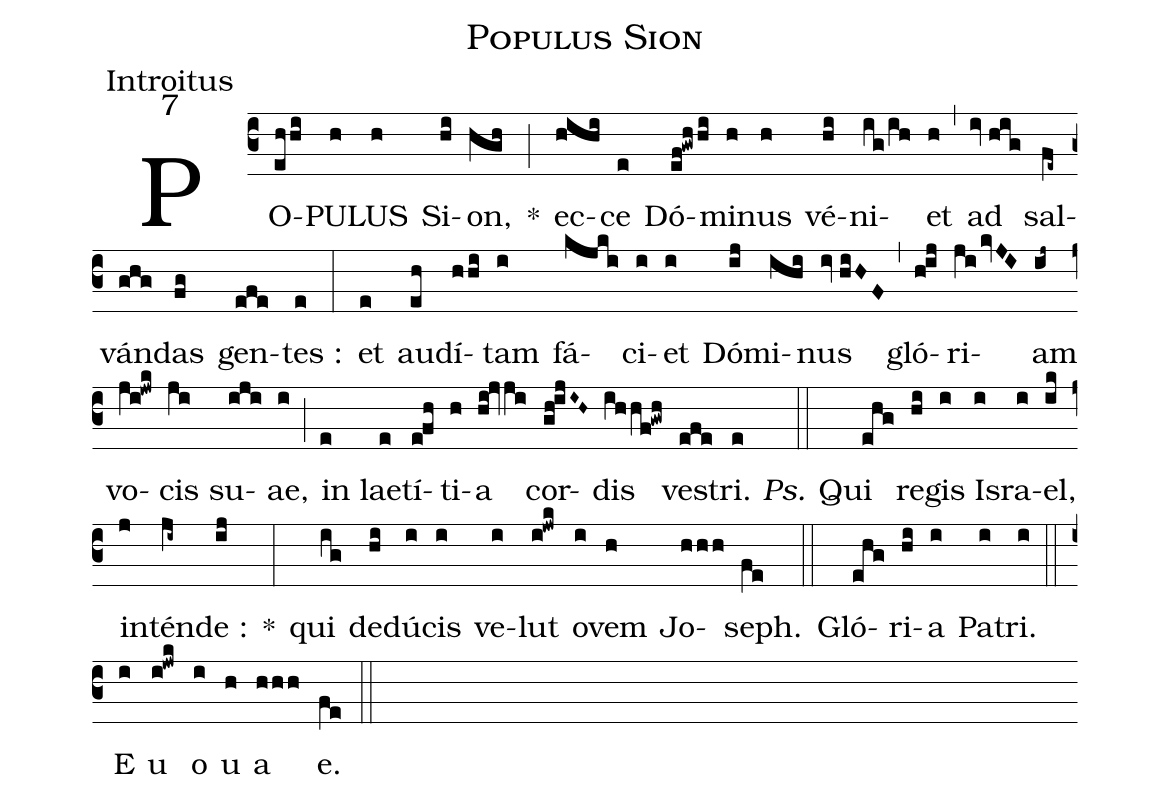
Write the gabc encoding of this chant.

name:Populus Sion;
office-part:Introitus;
mode:7;
%%
(c3) PO(ehhi)PU(h)LUS(h) Si(hi)on,(hgh) *(;) ec(hihi)ce(e) Dó(ef!gwhhi)mi(h)nus(h) vé(hi)ni(ig/ih)et(h) (,) ad(iv//hig) sal(fe~)ván(ghg)das(fg) gen(efe)tes :(e) (:) et(e) au(eh)dí(hhi)tam(i) fá(kjki)ci(i)et(i) Dó(ij)mi(ihi)nus(iv//hiHF) (,) gló(hij)ri(jikvJI)am(ij~) vo(ji!jwk)cis(ji) su(iji)ae,(i) (;) in(e) lae(e)tí(efh)ti(h)a(hi!jvji) cor(gh!ijI~H~)dis(ihhf!gwh) ve(efe)stri.(e) (::) <i>Ps.</i> Qui(ehg) re(hi)gis(i) Is(i)ra(i)el,(ik) in(j)tén(ji~)de :(ij) *(:) qui(ig) de(hi)dú(i)cis(i) ve(i)lut(i!jwk) o(i)vem(h) Jo(hhh)seph.(fe) (::) Gló(ehg)ri(hi)a(i) Pa(i)tri.(i) (::) E(i) u(i!jwk) o(i) u(h) a(hhh) e.(fe) (::)
